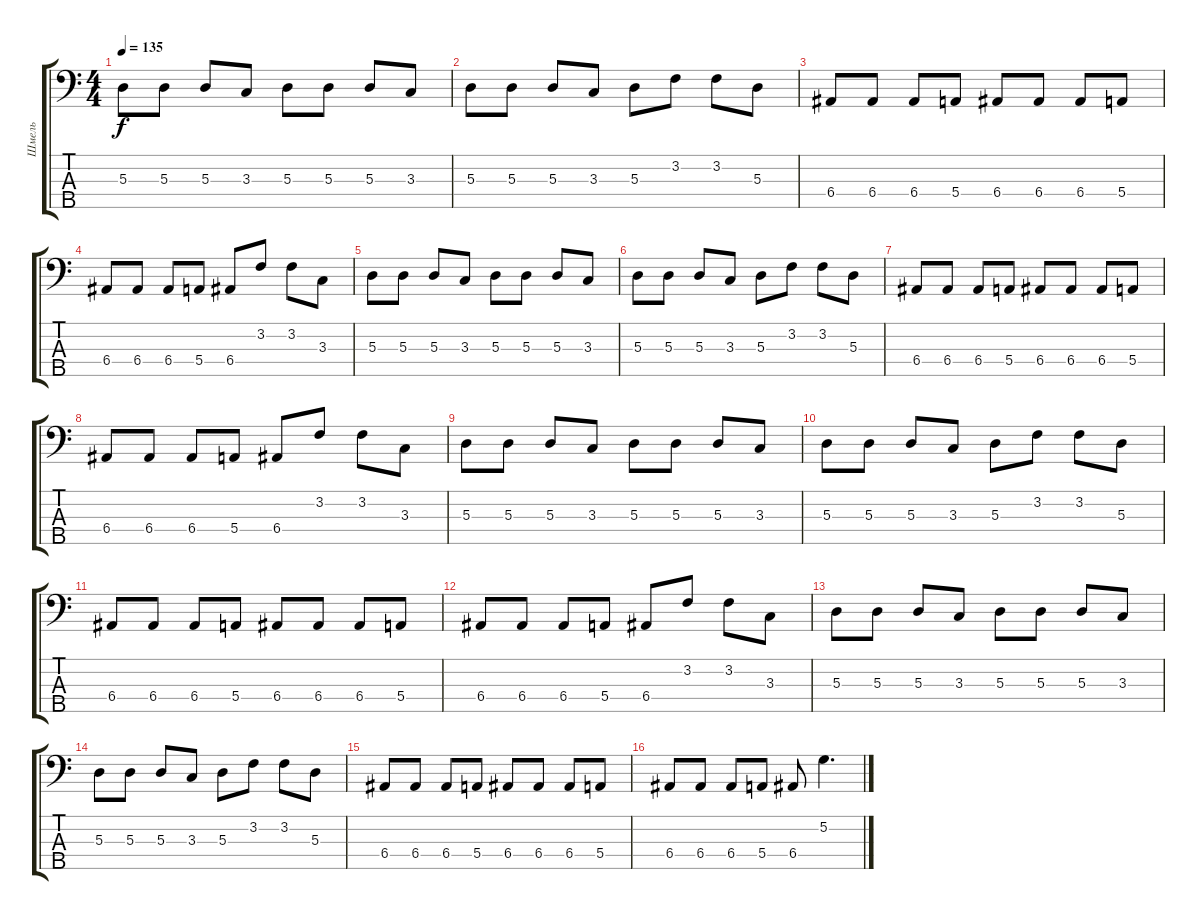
\track ("Шмель" "Шмель") {instrument electricbassfinger}
\staff {score tabs}
\tuning (G2 D2 A1 E1 B0) {hide}
\ts (4 4)
\tempo 135
\clef f4
\ks c
5.3.8{dy f} 5.3.8 5.3.8 3.3.8 5.3.8 5.3.8 5.3.8 3.3.8 |
5.3.8 5.3.8 5.3.8 3.3.8 5.3.8 3.2.8 3.2.8 5.3.8 |
6.4.8 6.4.8 6.4.8 5.4.8 6.4.8 6.4.8 6.4.8 5.4.8 |
6.4.8 6.4.8 6.4.8 5.4.8 6.4.8 3.2.8 3.2.8 3.3.8 |
5.3.8 5.3.8 5.3.8 3.3.8 5.3.8 5.3.8 5.3.8 3.3.8 |
5.3.8 5.3.8 5.3.8 3.3.8 5.3.8 3.2.8 3.2.8 5.3.8 |
6.4.8 6.4.8 6.4.8 5.4.8 6.4.8 6.4.8 6.4.8 5.4.8 |
6.4.8 6.4.8 6.4.8 5.4.8 6.4.8 3.2.8 3.2.8 3.3.8 |
5.3.8 5.3.8 5.3.8 3.3.8 5.3.8 5.3.8 5.3.8 3.3.8 |
5.3.8 5.3.8 5.3.8 3.3.8 5.3.8 3.2.8 3.2.8 5.3.8 |
6.4.8 6.4.8 6.4.8 5.4.8 6.4.8 6.4.8 6.4.8 5.4.8 |
6.4.8 6.4.8 6.4.8 5.4.8 6.4.8 3.2.8 3.2.8 3.3.8 |
5.3.8 5.3.8 5.3.8 3.3.8 5.3.8 5.3.8 5.3.8 3.3.8 |
5.3.8 5.3.8 5.3.8 3.3.8 5.3.8 3.2.8 3.2.8 5.3.8 |
6.4.8 6.4.8 6.4.8 5.4.8 6.4.8 6.4.8 6.4.8 5.4.8 |
6.4.8 6.4.8 6.4.8 5.4.8 6.4.8 5.2.4{d}
